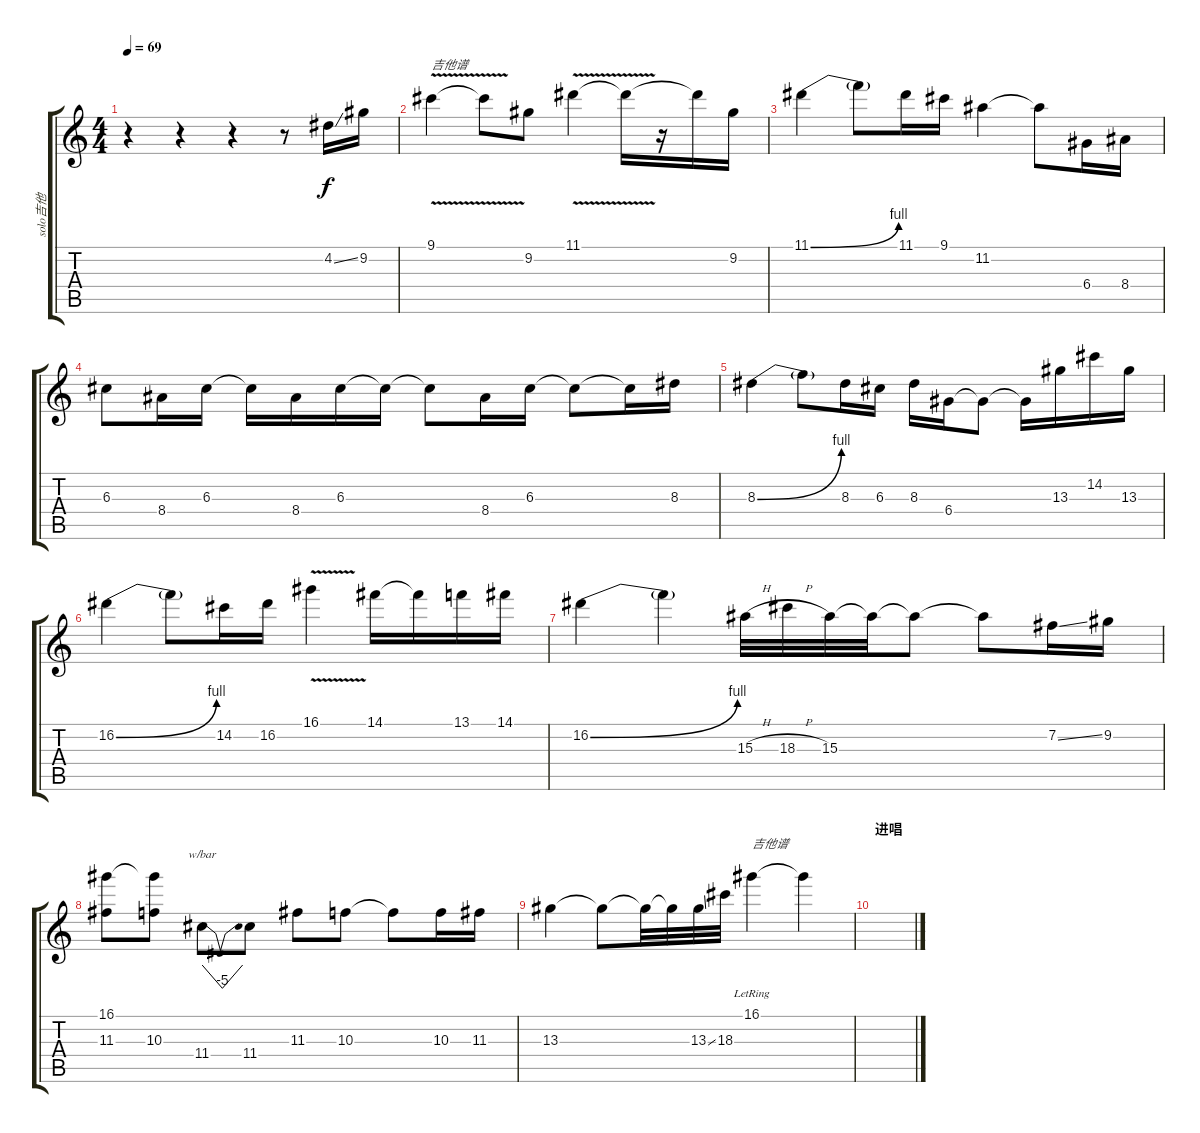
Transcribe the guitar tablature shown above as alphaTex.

\track ("solo吉他" "solo吉他") {instrument overdrivenguitar}
\staff {score tabs}
\tuning (E4 B3 G3 D3 A2 E2) {hide}
\ts (4 4)
\tempo 69
\clef g2
\ks c
r.4{dy f instrument overdrivenguitar} r.4 r.4 r.8 4.2{ss}.16 9.2.16 |
9.1{v}.4{txt "吉他谱"} 9.1{t}.8 9.2.8 11.1{v}.4 11.1{t}.16 r.16 11.1{t}.16 9.2.16 |
11.1{be (bend 0 0 60 4)}.4 11.1{t}.8 11.1.16 9.1.16 11.2.4 11.2{t}.8 6.4.16 8.4.16 |
6.3.8 8.4.16 6.3.16 6.3{t}.16 8.4.16 6.3.16 6.3{t}.16 6.3{t}.8 8.4.16 6.3.16 6.3{t}.8 6.3{t}.16 8.3.16 |
8.3{be (bend 0 0 60 4)}.4 8.3{t}.8 8.3.16 6.3.16 8.3.16 6.4.16 6.4{t}.8 6.4{t}.16 13.3.16 14.2.16 13.3.16 |
16.2{be (bend 0 0 60 4)}.4 16.2{t}.8 14.2.16 16.2.16 16.1{v}.4 14.1.16 14.1{t}.16 13.1.16 14.1.16 |
16.2{be (bend 0 0 60 4)}.4 16.2{t}.4 15.3{h}.32 18.3{h}.32 15.3.32 15.3{t}.32 15.3{t}.8 15.3{t}.8 7.2{ss}.16 9.2.16 |
(16.1 11.3).8 (16.1{t} 10.3).8 11.4.8{tbe (dip default 0 0 30 -20 60 0)} 11.4.8 11.3.8 10.3.8 10.3{t}.8 10.3.16 11.3.16 |
13.3.4 13.3{t}.8 13.3{t}.32 13.3{t}.32 13.3{ss}.32 18.3.32 16.1{lr}.4{txt "吉他谱"} 16.1{t}.4 |
\section ("" "进唱")
